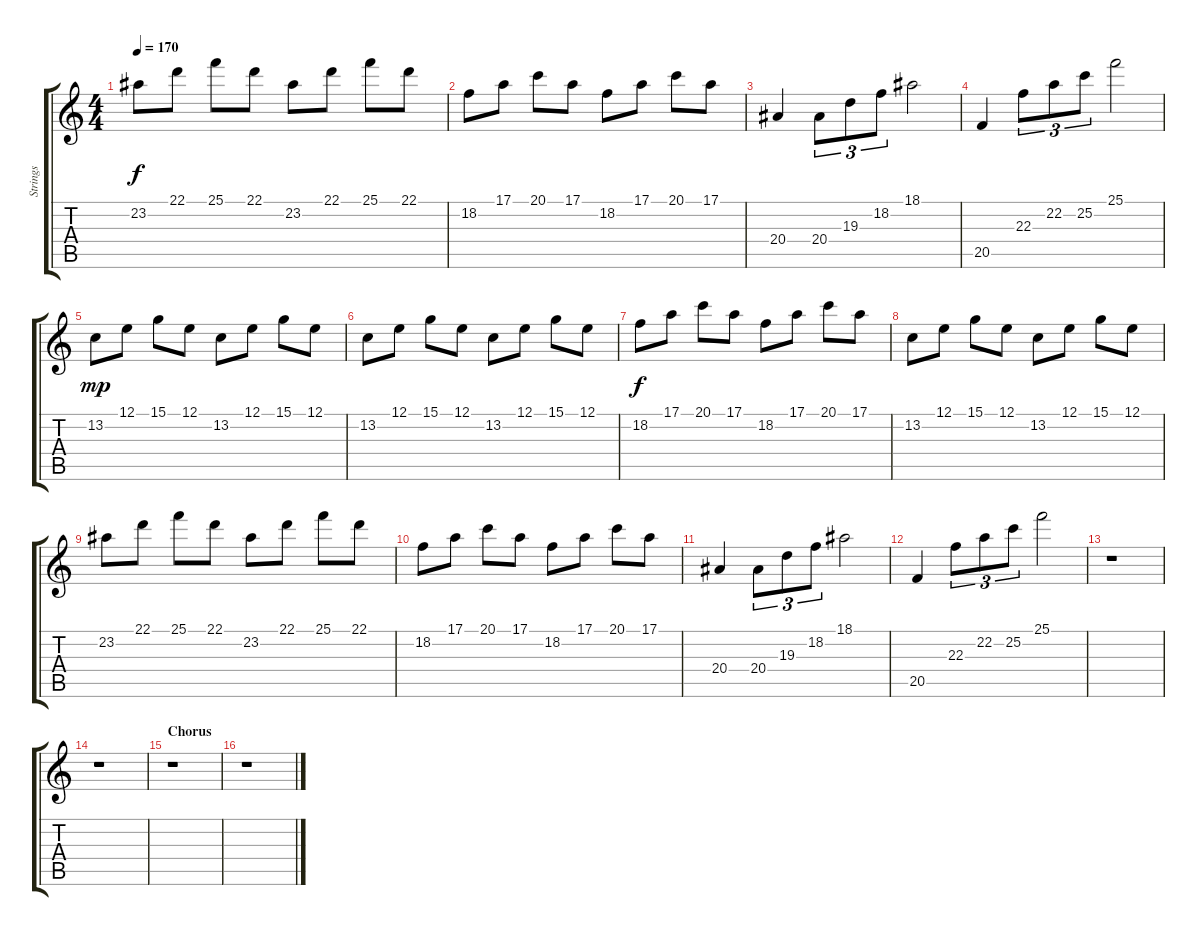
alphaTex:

\track ("Strings" "Strings") {instrument stringensemble1}
\staff {score tabs}
\tuning (E4 B3 G3 D3 A2 E2) {hide}
\ts (4 4)
\tempo 170
\clef g2
\ks c
23.2.8{dy f} 22.1.8 25.1.8 22.1.8 23.2.8 22.1.8 25.1.8 22.1.8 |
18.2.8 17.1.8 20.1.8 17.1.8 18.2.8 17.1.8 20.1.8 17.1.8 |
20.4.4 20.4.8{tu (3 2)} 19.3.8{tu (3 2)} 18.2.8{tu (3 2)} 18.1.2 |
20.5.4 22.3.8{tu (3 2)} 22.2.8{tu (3 2)} 25.2.8{tu (3 2)} 25.1.2 |
13.2.8{dy mp} 12.1.8 15.1.8 12.1.8 13.2.8 12.1.8 15.1.8 12.1.8 |
13.2.8 12.1.8 15.1.8 12.1.8 13.2.8 12.1.8 15.1.8 12.1.8 |
\section ("" "")
18.2.8{dy f} 17.1.8 20.1.8 17.1.8 18.2.8 17.1.8 20.1.8 17.1.8 |
13.2.8 12.1.8 15.1.8 12.1.8 13.2.8 12.1.8 15.1.8 12.1.8 |
23.2.8 22.1.8 25.1.8 22.1.8 23.2.8 22.1.8 25.1.8 22.1.8 |
18.2.8 17.1.8 20.1.8 17.1.8 18.2.8 17.1.8 20.1.8 17.1.8 |
20.4.4 20.4.8{tu (3 2)} 19.3.8{tu (3 2)} 18.2.8{tu (3 2)} 18.1.2 |
20.5.4 22.3.8{tu (3 2)} 22.2.8{tu (3 2)} 25.2.8{tu (3 2)} 25.1.2 |
r.1 |
r.1 |
\section ("" "Chorus")
r.1 |
r.1
